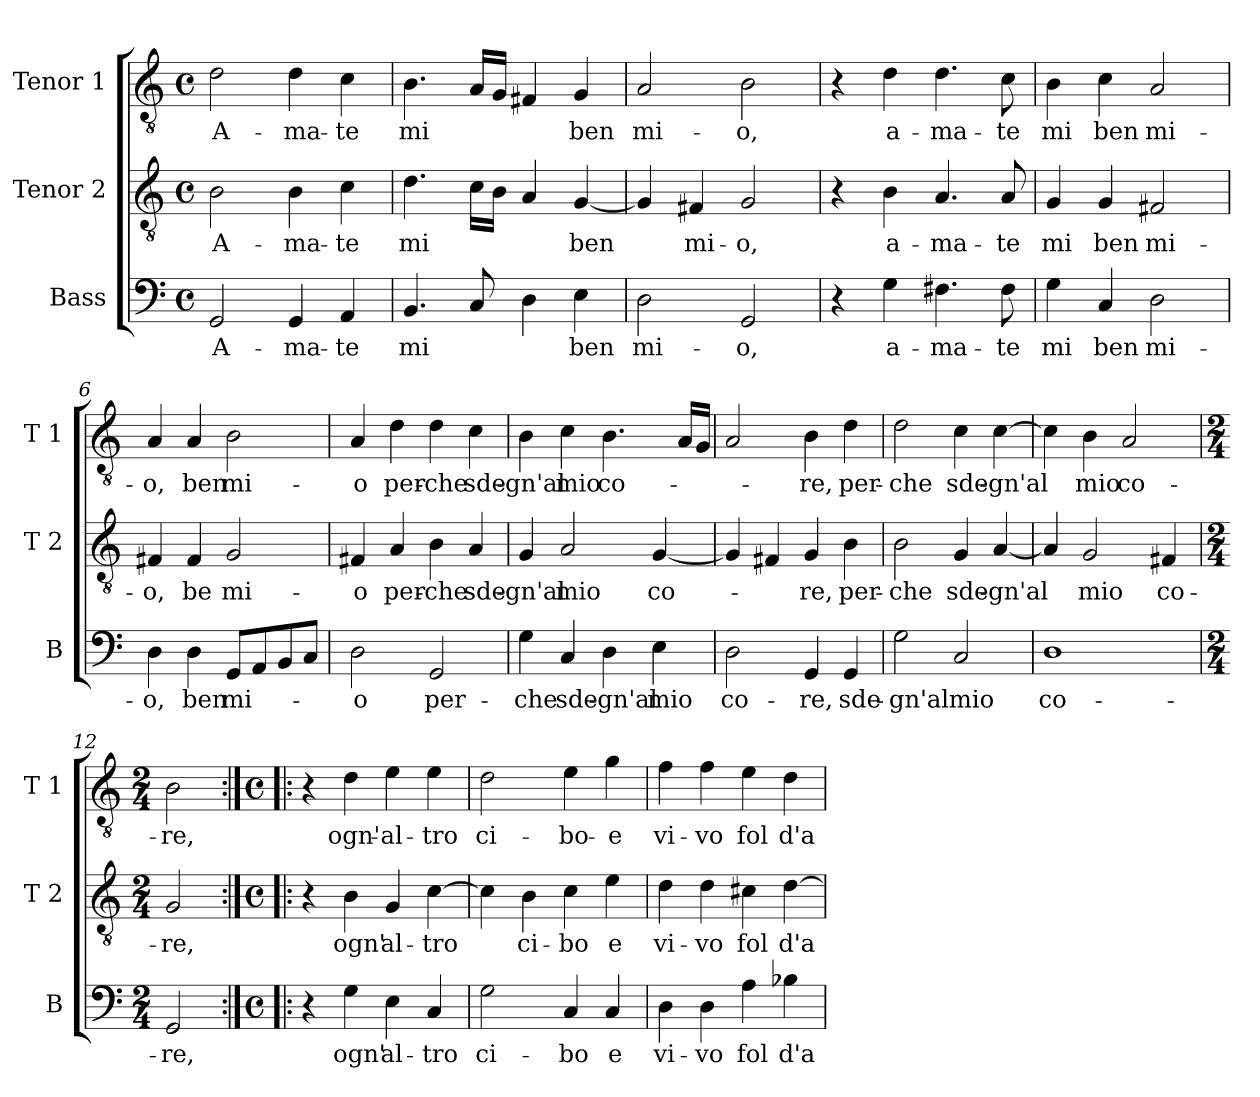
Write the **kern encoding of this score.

**kern	**text	**kern	**text	**kern	**text
*part3	*part3	*part2	*part2	*part1	*part1
*staff3	*staff3	*staff2	*staff2	*staff1	*staff1
*I"Bass	*	*I"Tenor 2	*	*I"Tenor 1	*
*I'B	*	*I'T 2	*	*I'T 1	*
*clefF4	*	*clefGv2	*	*clefGv2	*
*k[]	*	*k[]	*	*k[]	*
*C:	*	*C:	*	*C:	*
*M4/4	*	*M4/4	*	*M4/4	*
*met(c)	*	*met(c)	*	*met(c)	*
=1	=1	=1	=1	=1	=1
!	!LO:LY:b	!	!LO:LY:b	!	!LO:LY:b
2GG/	A-	2B\	A-	2d\	A-
!	!LO:LY:b	!	!LO:LY:b	!	!LO:LY:b
4GG/	-ma-	4B\	-ma-	4d\	-ma-
!	!LO:LY:b	!	!LO:LY:b	!	!LO:LY:b
4AA/	-te	4c\	-te	4c\	-te
=2	=2	=2	=2	=2	=2
!	!LO:LY:b	!	!LO:LY:b	!	!LO:LY:b
4.BB/	mi	4.d\	mi	4.B\	mi
8C/	.	16c\LL	.	16A/LL	.
.	.	16B\JJ	.	16G/JJ	.
4D\	.	4A/	.	4F#X/	.
!	!LO:LY:b	!	!LO:LY:b	!	!LO:LY:b
4E\	ben	[4G/	ben	4G/	ben
=3	=3	=3	=3	=3	=3
!	!LO:LY:b	!	!	!	!LO:LY:b
2D\	mi-	4G/]	.	2A/	mi-
!	!	!	!LO:LY:b	!	!
.	.	4F#X/	mi-	.	.
!	!LO:LY:b	!	!LO:LY:b	!	!LO:LY:b
2GG/	-o,	2G/	-o,	2B\	-o,
=4	=4	=4	=4	=4	=4
4r	.	4r	.	4r	.
!	!LO:LY:b	!	!LO:LY:b	!	!LO:LY:b
4G\	a-	4B\	a-	4d\	a-
!	!LO:LY:b	!	!LO:LY:b	!	!LO:LY:b
4.F#X\	-ma-	4.A/	-ma-	4.d\	-ma-
!	!LO:LY:b	!	!LO:LY:b	!	!LO:LY:b
8F#\	-te	8A/	-te	8c\	-te
=5	=5	=5	=5	=5	=5
!	!LO:LY:b	!	!LO:LY:b	!	!LO:LY:b
4G\	mi	4G/	mi	4B\	mi
!	!LO:LY:b	!	!LO:LY:b	!	!LO:LY:b
4C/	ben	4G/	ben	4c\	ben
!	!LO:LY:b	!	!LO:LY:b	!	!LO:LY:b
2D\	mi-	2F#X/	mi-	2A/	mi-
!!LO:LB:g=z
=6	=6	=6	=6	=6	=6
!	!LO:LY:b	!	!LO:LY:b	!	!LO:LY:b
4D\	-o,	4F#X/	-o,	4A/	-o,
!	!LO:LY:b	!	!LO:LY:b	!	!LO:LY:b
4D\	ben	4F#/	be	4A/	ben
!	!LO:LY:b	!	!LO:LY:b	!	!LO:LY:b
8GG/L	mi-	2G/	mi-	2B\	mi-
8AA/	.	.	.	.	.
8BB/	.	.	.	.	.
8C/J	.	.	.	.	.
=7	=7	=7	=7	=7	=7
!	!LO:LY:b	!	!LO:LY:b	!	!LO:LY:b
2D\	-o	4F#X/	-o	4A/	-o
!	!	!	!LO:LY:b	!	!LO:LY:b
.	.	4A/	per-	4d\	per-
!	!LO:LY:b	!	!LO:LY:b	!	!LO:LY:b
2GG/	per-	4B\	-che	4d\	-che
!	!	!	!LO:LY:b	!	!LO:LY:b
.	.	4A/	sde-	4c\	sde-
=8	=8	=8	=8	=8	=8
!	!LO:LY:b	!	!LO:LY:b	!	!LO:LY:b
4G\	-che	4G/	-gn'al	4B\	-gn'al
!	!LO:LY:b	!	!LO:LY:b	!	!LO:LY:b
4C/	sde-	2A/	mio	4c\	mio
!	!LO:LY:b	!	!	!	!LO:LY:b
4D\	-gn'al	.	.	4.B\	co-
!	!LO:LY:b	!	!LO:LY:b	!	!
4E\	mio	[4G/	co-	.	.
.	.	.	.	16A/LL	.
.	.	.	.	16G/JJ	.
=9	=9	=9	=9	=9	=9
!	!LO:LY:b	!	!	!	!
2D\	co-	4G/]	.	2A/	.
.	.	4F#X/	.	.	.
!	!LO:LY:b	!	!LO:LY:b	!	!LO:LY:b
4GG/	-re,	4G/	-re,	4B\	-re,
!	!LO:LY:b	!	!LO:LY:b	!	!LO:LY:b
4GG/	sde-	4B\	per-	4d\	per-
=10	=10	=10	=10	=10	=10
!	!LO:LY:b	!	!LO:LY:b	!	!LO:LY:b
2G\	-gn'al	2B\	-che	2d\	-che
!	!LO:LY:b	!	!LO:LY:b	!	!LO:LY:b
2C/	mio	4G/	sde-	4c\	sde-
!	!	!	!LO:LY:b	!	!LO:LY:b
.	.	[4A/	-gn'al	[4c\	-gn'al
!!LO:LB:g=z
=11	=11	=11	=11	=11	=11
!	!LO:LY:b	!	!	!	!
1D	co-	4A/]	.	4c\]	.
!	!	!	!LO:LY:b	!	!LO:LY:b
.	.	2G/	mio	4B\	mio
!	!	!	!	!	!LO:LY:b
.	.	.	.	2A/	co-
!	!	!	!LO:LY:b	!	!
.	.	4F#X/	co-	.	.
=12	=12	=12	=12	=12	=12
*M2/4	*	*M2/4	*	*M2/4	*
!	!LO:LY:b	!	!LO:LY:b	!	!LO:LY:b
2GG/	-re,	2G/	-re,	2B\	-re,
=13:|!|:	=13:|!|:	=13:|!|:	=13:|!|:	=13:|!|:	=13:|!|:
*M4/4	*	*M4/4	*	*M4/4	*
*met(c)	*	*met(c)	*	*met(c)	*
4r	.	4r	.	4r	.
!	!LO:LY:b	!	!LO:LY:b	!	!LO:LY:b
4G\	ogn'	4B\	ogn'	4d\	ogn'-
!	!LO:LY:b	!	!LO:LY:b	!	!LO:LY:b
4E\	al-	4G/	al-	4e\	-al-
!	!LO:LY:b	!	!LO:LY:b	!	!LO:LY:b
4C/	-tro	[4c\	-tro	4e\	-tro
=14	=14	=14	=14	=14	=14
!	!LO:LY:b	!	!	!	!LO:LY:b
2G\	ci-	4c\]	.	2d\	ci-
!	!	!	!LO:LY:b	!	!
.	.	4B\	ci-	.	.
!	!LO:LY:b	!	!LO:LY:b	!	!LO:LY:b
4C/	-bo	4c\	-bo	4e\	-bo-
!	!LO:LY:b	!	!LO:LY:b	!	!LO:LY:b
4C/	e	4e\	e	4g\	-e
=15	=15	=15	=15	=15	=15
!	!LO:LY:b	!	!LO:LY:b	!	!LO:LY:b
4D\	vi-	4d\	vi-	4f\	vi-
!	!LO:LY:b	!	!LO:LY:b	!	!LO:LY:b
4D\	-vo	4d\	-vo	4f\	-vo
!	!LO:LY:b	!	!LO:LY:b	!	!LO:LY:b
4A\	fol	4c#X\	fol	4e\	fol
!	!LO:LY:b	!	!LO:LY:b	!	!LO:LY:b
4B-X\	d'a-	[4d\	d'a-	4d\	d'a-
=	=	=	=	=	=
*-	*-	*-	*-	*-	*-
